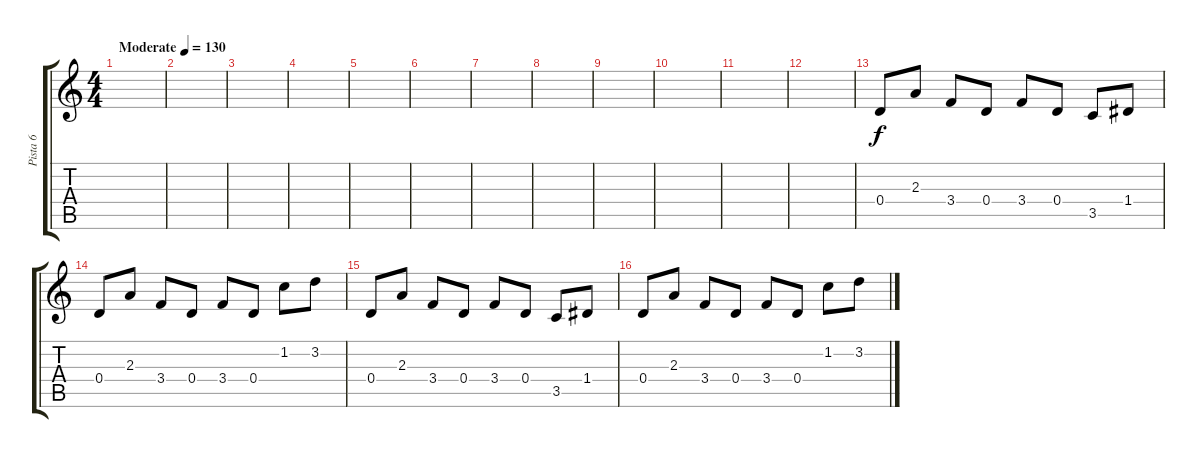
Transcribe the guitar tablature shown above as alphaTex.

\track ("Pista 6" "Pista 6") {instrument distortionguitar}
\staff {score tabs}
\tuning (E4 B3 G3 D3 A2 E2) {hide}
\ts (4 4)
\tempo (130 "Moderate")
\clef g2
\ks c
|
|
|
|
|
|
|
|
|
|
|
|
0.4.8 2.3.8 3.4.8 0.4.8 3.4.8 0.4.8 3.5.8 1.4.8 |
0.4.8 2.3.8 3.4.8 0.4.8 3.4.8 0.4.8 1.2.8 3.2.8 |
0.4.8 2.3.8 3.4.8 0.4.8 3.4.8 0.4.8 3.5.8 1.4.8 |
0.4.8 2.3.8 3.4.8 0.4.8 3.4.8 0.4.8 1.2.8 3.2.8
